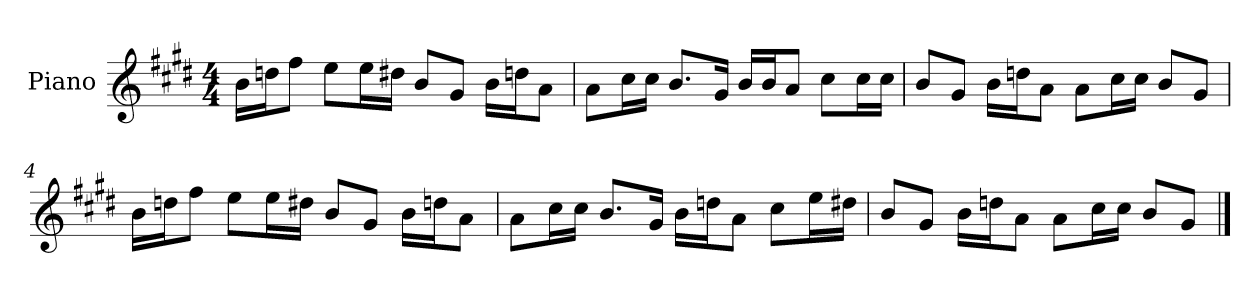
**kern
*part1
*staff1
*I"Piano
*I'P-no
*clefG2
*k[f#c#g#d#]
*M4/4
*MM90
=1
16b\LL
16ddn\J
8ff#\J
8ee\L
16ee\L
16dd#X\JJ
8b/L
8g#/J
16b\LL
16ddn\J
8a\J
=2
8a\L
16cc#\L
16cc#\JJ
8.b/L
16g#/Jk
16b/LL
16b/J
8a/J
8cc#\L
16cc#\L
16cc#\JJ
=3
8b/L
8g#/J
16b\LL
16ddn\J
8a\J
8a\L
16cc#\L
16cc#\JJ
8b/L
8g#/J
!!LO:LB:g=z
=4
16b\LL
16ddn\J
8ff#\J
8ee\L
16ee\L
16dd#X\JJ
8b/L
8g#/J
16b\LL
16ddn\J
8a\J
=5
8a\L
16cc#\L
16cc#\JJ
8.b/L
16g#/Jk
16b\LL
16ddn\J
8a\J
8cc#\L
16ee\L
16dd#X\JJ
=6
8b/L
8g#/J
16b\LL
16ddn\J
8a\J
8a\L
16cc#\L
16cc#\JJ
8b/L
8g#/J
==
*-
